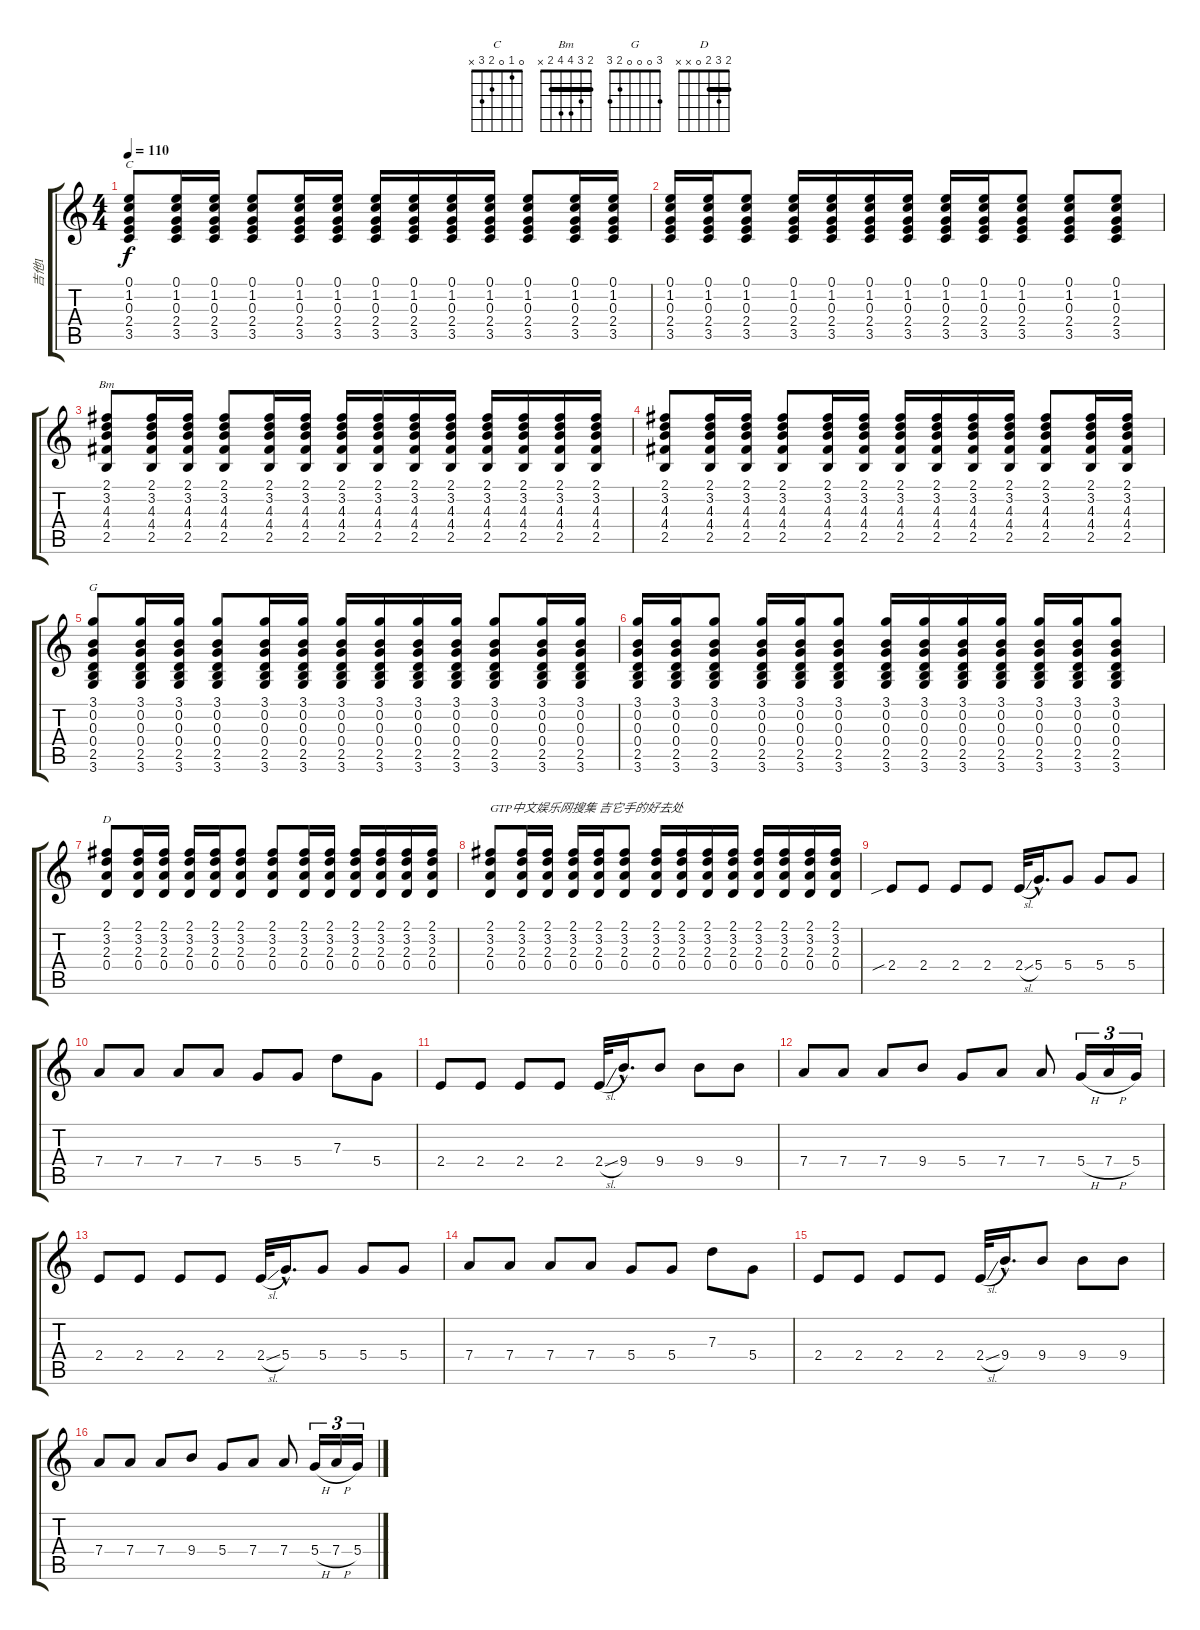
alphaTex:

\track ("吉他1" "吉他1") {instrument electricguitarjazz}
\staff {score tabs}
\tuning (E4 B3 G3 D3 A2 E2) {hide}
\chord ("C" 0 1 0 2 3 x)
\chord ("Bm" 2 3 4 4 2 x) {barre 2}
\chord ("G" 3 0 0 0 2 3)
\chord ("D" 2 3 2 0 x x) {barre 2}
\ts (4 4)
\tempo 110
\clef g2
\ks c
(0.1 1.2 0.3 2.4 3.5).8{ch "C" dy f} (0.1 1.2 0.3 2.4 3.5).16 (0.1 1.2 0.3 2.4 3.5).16 (0.1 1.2 0.3 2.4 3.5).8 (0.1 1.2 0.3 2.4 3.5).16 (0.1 1.2 0.3 2.4 3.5).16 (0.1 1.2 0.3 2.4 3.5).16 (0.1 1.2 0.3 2.4 3.5).16 (0.1 1.2 0.3 2.4 3.5).16 (0.1 1.2 0.3 2.4 3.5).16 (0.1 1.2 0.3 2.4 3.5).8 (0.1 1.2 0.3 2.4 3.5).16 (0.1 1.2 0.3 2.4 3.5).16 |
(0.1 1.2 0.3 2.4 3.5).16 (0.1 1.2 0.3 2.4 3.5).16 (0.1 1.2 0.3 2.4 3.5).8 (0.1 1.2 0.3 2.4 3.5).16 (0.1 1.2 0.3 2.4 3.5).16 (0.1 1.2 0.3 2.4 3.5).16 (0.1 1.2 0.3 2.4 3.5).16 (0.1 1.2 0.3 2.4 3.5).16 (0.1 1.2 0.3 2.4 3.5).16 (0.1 1.2 0.3 2.4 3.5).8 (0.1 1.2 0.3 2.4 3.5).8 (0.1 1.2 0.3 2.4 3.5).8 |
(2.1 3.2 4.3 4.4 2.5).8{ch "Bm"} (2.1 3.2 4.3 4.4 2.5).16 (2.1 3.2 4.3 4.4 2.5).16 (2.1 3.2 4.3 4.4 2.5).8 (2.1 3.2 4.3 4.4 2.5).16 (2.1 3.2 4.3 4.4 2.5).16 (2.1 3.2 4.3 4.4 2.5).16 (2.1 3.2 4.3 4.4 2.5).16 (2.1 3.2 4.3 4.4 2.5).16 (2.1 3.2 4.3 4.4 2.5).16 (2.1 3.2 4.3 4.4 2.5).16 (2.1 3.2 4.3 4.4 2.5).16 (2.1 3.2 4.3 4.4 2.5).16 (2.1 3.2 4.3 4.4 2.5).16 |
(2.1 3.2 4.3 4.4 2.5).8 (2.1 3.2 4.3 4.4 2.5).16 (2.1 3.2 4.3 4.4 2.5).16 (2.1 3.2 4.3 4.4 2.5).8 (2.1 3.2 4.3 4.4 2.5).16 (2.1 3.2 4.3 4.4 2.5).16 (2.1 3.2 4.3 4.4 2.5).16 (2.1 3.2 4.3 4.4 2.5).16 (2.1 3.2 4.3 4.4 2.5).16 (2.1 3.2 4.3 4.4 2.5).16 (2.1 3.2 4.3 4.4 2.5).8 (2.1 3.2 4.3 4.4 2.5).16 (2.1 3.2 4.3 4.4 2.5).16 |
(3.1 0.2 0.3 0.4 2.5 3.6).8{ch "G"} (3.1 0.2 0.3 0.4 2.5 3.6).16 (3.1 0.2 0.3 0.4 2.5 3.6).16 (3.1 0.2 0.3 0.4 2.5 3.6).8 (3.1 0.2 0.3 0.4 2.5 3.6).16 (3.1 0.2 0.3 0.4 2.5 3.6).16 (3.1 0.2 0.3 0.4 2.5 3.6).16 (3.1 0.2 0.3 0.4 2.5 3.6).16 (3.1 0.2 0.3 0.4 2.5 3.6).16 (3.1 0.2 0.3 0.4 2.5 3.6).16 (3.1 0.2 0.3 0.4 2.5 3.6).8 (3.1 0.2 0.3 0.4 2.5 3.6).16 (3.1 0.2 0.3 0.4 2.5 3.6).16 |
(3.1 0.2 0.3 0.4 2.5 3.6).16 (3.1 0.2 0.3 0.4 2.5 3.6).16 (3.1 0.2 0.3 0.4 2.5 3.6).8 (3.1 0.2 0.3 0.4 2.5 3.6).16 (3.1 0.2 0.3 0.4 2.5 3.6).16 (3.1 0.2 0.3 0.4 2.5 3.6).8 (3.1 0.2 0.3 0.4 2.5 3.6).16 (3.1 0.2 0.3 0.4 2.5 3.6).16 (3.1 0.2 0.3 0.4 2.5 3.6).16 (3.1 0.2 0.3 0.4 2.5 3.6).16 (3.1 0.2 0.3 0.4 2.5 3.6).16 (3.1 0.2 0.3 0.4 2.5 3.6).16 (3.1 0.2 0.3 0.4 2.5 3.6).8 |
(2.1 3.2 2.3 0.4).8{ch "D"} (2.1 3.2 2.3 0.4).16 (2.1 3.2 2.3 0.4).16 (2.1 3.2 2.3 0.4).16 (2.1 3.2 2.3 0.4).16 (2.1 3.2 2.3 0.4).8 (2.1 3.2 2.3 0.4).8 (2.1 3.2 2.3 0.4).16 (2.1 3.2 2.3 0.4).16 (2.1 3.2 2.3 0.4).16 (2.1 3.2 2.3 0.4).16 (2.1 3.2 2.3 0.4).16 (2.1 3.2 2.3 0.4).16 |
(2.1 3.2 2.3 0.4).8{txt "GTP中文娱乐网搜集 吉它手的好去处"} (2.1 3.2 2.3 0.4).16 (2.1 3.2 2.3 0.4).16 (2.1 3.2 2.3 0.4).16 (2.1 3.2 2.3 0.4).16 (2.1 3.2 2.3 0.4).8 (2.1 3.2 2.3 0.4).16 (2.1 3.2 2.3 0.4).16 (2.1 3.2 2.3 0.4).16 (2.1 3.2 2.3 0.4).16 (2.1 3.2 2.3 0.4).16 (2.1 3.2 2.3 0.4).16 (2.1 3.2 2.3 0.4).16 (2.1 3.2 2.3 0.4).16 |
2.4{sib}.8{instrument electricguitarjazz} 2.4.8 2.4.8 2.4.8 2.4{sl}.32 5.4{hac}.16{d} 5.4.8 5.4.8 5.4.8 |
7.4.8 7.4.8 7.4.8 7.4.8 5.4.8 5.4.8 7.3.8 5.4.8 |
2.4.8 2.4.8 2.4.8 2.4.8 2.4{sl}.32 9.4{hac}.16{d} 9.4.8 9.4.8 9.4.8 |
7.4.8 7.4.8 7.4.8 9.4.8 5.4.8 7.4.8 7.4.8 5.4{h}.16{tu (3 2)} 7.4{h}.16{tu (3 2)} 5.4.16{tu (3 2)} |
2.4.8 2.4.8 2.4.8 2.4.8 2.4{sl}.32 5.4{hac}.16{d} 5.4.8 5.4.8 5.4.8 |
7.4.8 7.4.8 7.4.8 7.4.8 5.4.8 5.4.8 7.3.8 5.4.8 |
2.4.8 2.4.8 2.4.8 2.4.8 2.4{sl}.32 9.4{hac}.16{d} 9.4.8 9.4.8 9.4.8 |
7.4.8 7.4.8 7.4.8 9.4.8 5.4.8 7.4.8 7.4.8 5.4{h}.16{tu (3 2)} 7.4{h}.16{tu (3 2)} 5.4.16{tu (3 2)}
